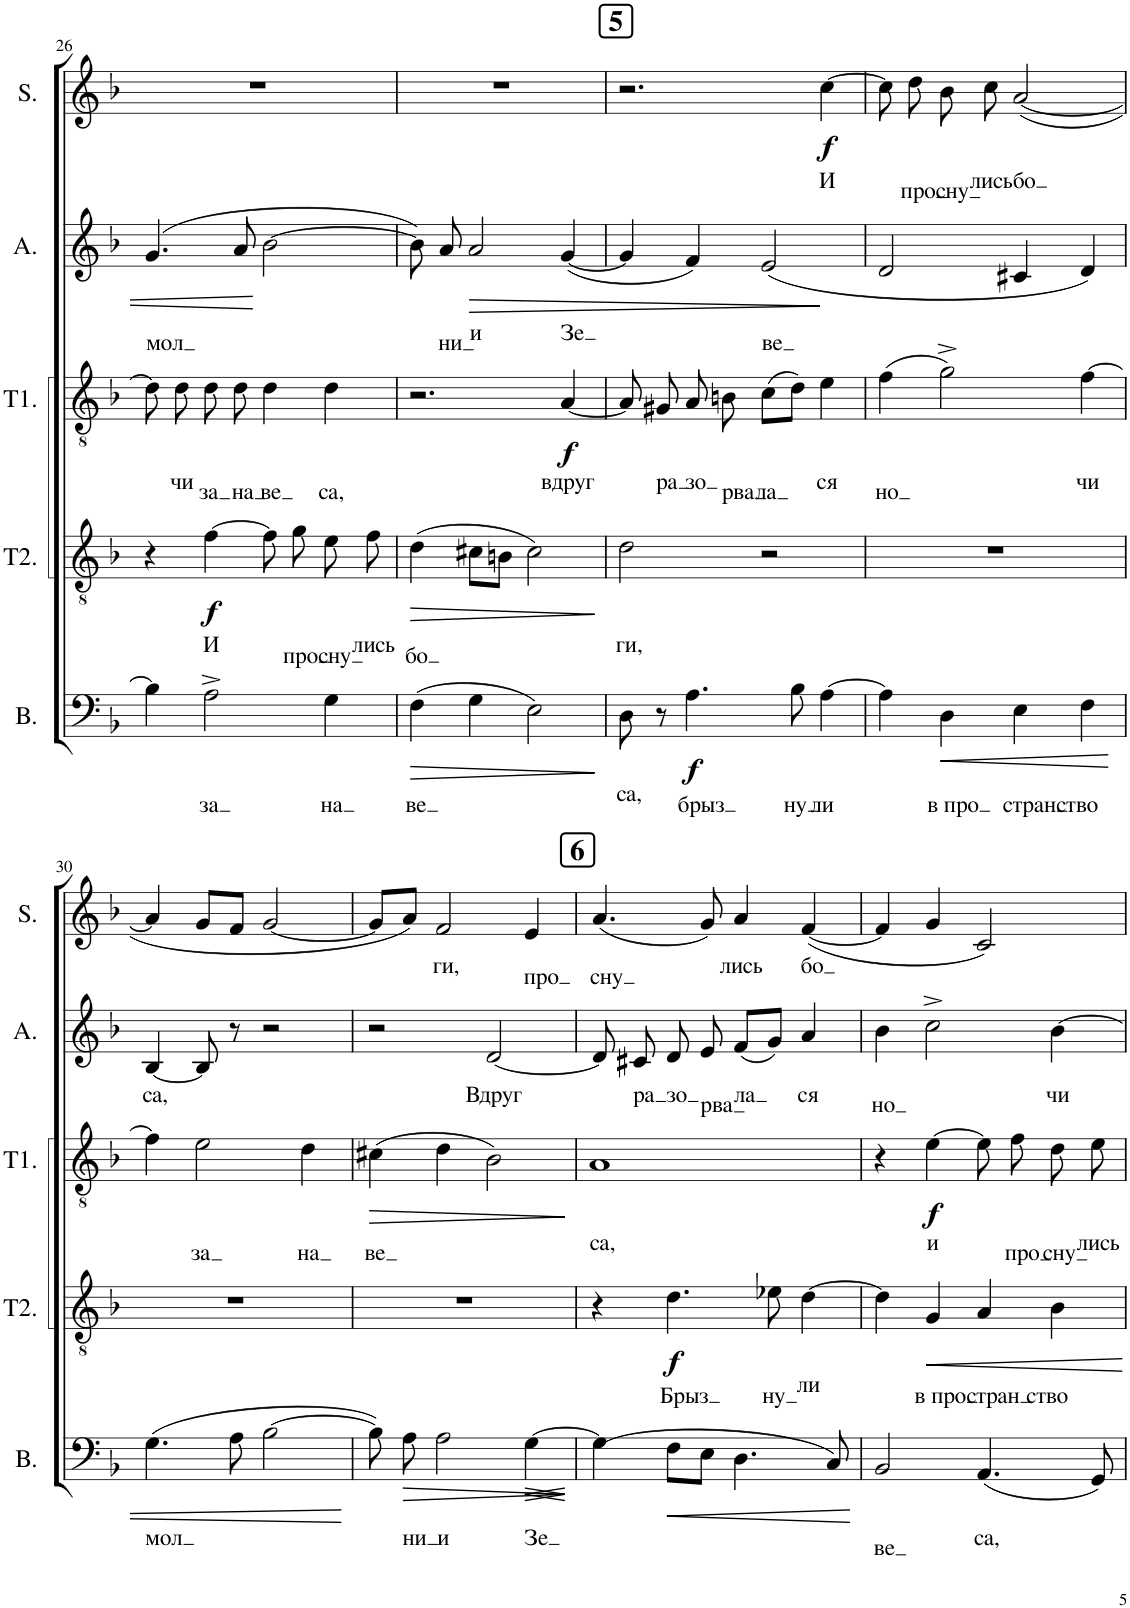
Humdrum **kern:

**kern	**text	**dynam	**kern	**text	**dynam	**kern	**text	**dynam	**kern	**text	**dynam	**kern	**text	**dynam
*part5	*part5	*part5	*part4	*part4	*part4	*part3	*part3	*part3	*part2	*part2	*part2	*part1	*part1	*part1
*staff5	*staff5	*staff5	*staff4	*staff4	*staff4	*staff3	*staff3	*staff3	*staff2	*staff2	*staff2	*staff1	*staff1	*staff1
*I"Bass	*	*	*I"Tenor 2	*	*	*I"Tenor 1	*	*	*I"Alto	*	*	*I"Soprano	*	*
*I'B.	*	*	*I'T2.	*	*	*I'T1.	*	*	*I'A.	*	*	*I'S.	*	*
!!LO:PB:g=z
*clefF4	*	*	*clefGv2	*	*	*clefGv2	*	*	*clefG2	*	*	*clefG2	*	*
*k[b-]	*	*	*k[b-]	*	*	*k[b-]	*	*	*k[b-]	*	*	*k[b-]	*	*
*M4/4	*	*	*M4/4	*	*	*M4/4	*	*	*M4/4	*	*	*M4/4	*	*
*met(c)	*	*	*met(c)	*	*	*met(c)	*	*	*met(c)	*	*	*met(c)	*	*
=26	=26	=26	=26	=26	=26	=26	=26	=26	=26	=26	=26	=26	=26	=26
!	!	!	!	!	!	!	!	!	!	!LO:LY:b	!	!	!	!
4B-\]	.	.	4r	.	.	8d\]	.	.	(4.g/	мол	.	1r	.	.
!	!	!	!	!	!	!	!LO:LY:b	!	!	!	!	!	!	!
.	.	.	.	.	.	8d\	чи	.	.	.	.	.	.	.
!	!LO:LY:b	!	!	!LO:LY:b	!LO:DY:b	!	!LO:LY:b	!	!	!	!	!	!	!
2A^\	за	.	[4f\	И	f	8d\	за	.	.	.	.	.	.	.
!	!	!	!	!	!	!	!LO:LY:b	!	!	!	!	!	!	!
.	.	.	.	.	.	8d\	на	.	8a/	.	.	.	.	.
!	!	!	!	!	!	!	!LO:LY:b	!	!	!	!	!	!	!
.	.	.	8f\]	.	.	4d\	ве	.	[2b-\	.	.	.	.	.
!	!	!	!	!LO:LY:b	!	!	!	!	!	!	!	!	!	!
.	.	.	8g\	про	.	.	.	.	.	.	.	.	.	.
!	!LO:LY:b	!	!	!LO:LY:b	!	!	!LO:LY:b	!	!	!	!	!	!	!
4G\	на	.	8e\	сну	.	4d\	са,	.	.	.	.	.	.	.
!	!	!	!	!LO:LY:b	!	!	!	!	!	!	!	!	!	!
.	.	.	8f\	лись	.	.	.	.	.	.	.	.	.	.
=27	=27	=27	=27	=27	=27	=27	=27	=27	=27	=27	=27	=27	=27	=27
!	!LO:LY:b	!LO:HP:b	!	!LO:LY:b	!LO:HP:b	!	!	!	!	!	!	!	!	!
(4F\	ве	>	(4d\	бо	>	2.r	.	.	8b-\])	.	.	1r	.	.
!	!	!	!	!	!	!	!	!	!	!LO:LY:b	!	!	!	!
.	.	.	.	.	.	.	.	.	8a/	ни	.	.	.	.
!	!	!	!	!	!	!	!	!	!	!LO:LY:b	!LO:HP:b	!	!	!
4G\	.	.	8c#X\L	.	.	.	.	.	2a/	и	>	.	.	.
.	.	.	8Bn\J	.	.	.	.	.	.	.	.	.	.	.
2E\)	.	.	2c#\)	.	.	.	.	.	.	.	.	.	.	.
!	!	!	!	!	!	!	!LO:LY:b	!LO:DY:b	!	!LO:LY:b	!	!	!	!
.	.	.	.	.	.	[4A/	вдруг	f	([4g/	Зе	.	.	.	.
.	.	]	.	.	]	.	.	.	.	.	.	.	.	.
!!LO:REH:place=s1:a:B:cj:fs=14:t=5
=28	=28	=28	=28	=28	=28	=28	=28	=28	=28	=28	=28	=28	=28	=28
!	!LO:LY:b	!	!	!LO:LY:b	!	!	!	!	!	!	!	!	!	!
8D\	са,	.	2d\	ги,	.	8A/]	.	.	4g/]	.	.	2.r	.	.
!	!	!	!	!	!	!	!LO:LY:b	!	!	!	!	!	!	!
8r	.	.	.	.	.	8G#X/	ра	.	.	.	.	.	.	.
!	!LO:LY:b	!LO:DY:b	!	!	!	!	!LO:LY:b	!	!	!	!	!	!	!
4.A\	брыз	f	.	.	.	8A/	зо	.	4f/)	.	.	.	.	.
!	!	!	!	!	!	!	!LO:LY:b	!	!	!	!	!	!	!
.	.	.	.	.	.	8Bn\	рва	.	.	.	.	.	.	.
!	!	!	!	!	!	!	!LO:LY:b	!	!	!LO:LY:b	!	!	!	!
.	.	.	2r	.	.	(8c\L	ла	.	(2e/	ве	.	.	.	.
!	!LO:LY:b	!	!	!	!	!	!	!	!	!	!	!	!	!
8B-\	ну	.	.	.	.	8d\J)	.	.	.	.	.	.	.	.
!	!LO:LY:b	!	!	!	!	!	!LO:LY:b	!	!	!	!	!	!LO:LY:b	!LO:DY:b
[4A\	ли	.	.	.	.	4e\	ся	.	.	.	.	[4cc\	И	f
.	.	.	.	.	.	.	.	.	.	.	]	.	.	.
=29	=29	=29	=29	=29	=29	=29	=29	=29	=29	=29	=29	=29	=29	=29
!	!	!	!	!	!	!	!LO:LY:b	!	!	!	!	!	!	!
4A\]	.	.	1r	.	.	(4f\	но	.	2d/	.	.	8cc\]	.	.
!	!	!	!	!	!	!	!	!	!	!	!	!	!LO:LY:b	!
.	.	.	.	.	.	.	.	.	.	.	.	8dd\	про	.
!	!LO:LY:b	!LO:HP:b	!	!	!	!	!	!	!	!	!	!	!LO:LY:b	!
4D\	в про	<	.	.	.	2g^\)	.	.	.	.	.	8b-\	сну	.
!	!	!	!	!	!	!	!	!	!	!	!	!	!LO:LY:b	!
.	.	.	.	.	.	.	.	.	.	.	.	8cc\	лись	.
!	!LO:LY:b	!	!	!	!	!	!	!	!	!	!	!	!LO:LY:b	!
4E\	стран	.	.	.	.	.	.	.	4c#X/	.	.	([2a/	бо	.
!	!LO:LY:b	!	!	!	!	!	!LO:LY:b	!	!	!	!	!	!	!
4F\	ство	.	.	.	.	[4f\	чи	.	4d/)	.	.	.	.	.
!!LO:LB:g=z
=30	=30	=30	=30	=30	=30	=30	=30	=30	=30	=30	=30	=30	=30	=30
!	!LO:LY:b	!	!	!	!	!	!	!	!	!LO:LY:b	!	!	!	!
(4.G\	мол	.	1r	.	.	4f\]	.	.	[4B-/	са,	.	4a/]	.	.
!	!	!	!	!	!	!	!LO:LY:b	!	!	!	!	!	!	!
.	.	.	.	.	.	2e\	за	.	8B-/]	.	.	8g/L	.	.
8A\	.	.	.	.	.	.	.	.	8r	.	.	8f/J	.	.
[2B-\	.	.	.	.	.	.	.	.	2r	.	.	[2g/	.	.
!	!	!	!	!	!	!	!LO:LY:b	!	!	!	!	!	!	!
.	.	.	.	.	.	4d\	на	.	.	.	.	.	.	.
.	.	[	.	.	.	.	.	.	.	.	.	.	.	.
=31	=31	=31	=31	=31	=31	=31	=31	=31	=31	=31	=31	=31	=31	=31
!	!	!	!	!	!	!	!LO:LY:b	!LO:HP:b	!	!	!	!	!	!
8B-\])	.	.	1r	.	.	(4c#X\	ве	>	2r	.	.	8g/L]	.	.
!	!LO:LY:b	!LO:HP:b	!	!	!	!	!	!	!	!	!	!	!	!
8A\	ни	>	.	.	.	.	.	.	.	.	.	8a/J)	.	.
!	!LO:LY:b	!	!	!	!	!	!	!	!	!	!	!	!LO:LY:b	!
2A\	и	.	.	.	.	4d\	.	.	.	.	.	2f/	ги,	.
!	!	!	!	!	!	!	!	!	!	!LO:LY:b	!	!	!	!
.	.	.	.	.	.	2B-\)	.	.	[2d/	Вдруг	.	.	.	.
!	!LO:LY:b	!LO:HP:b	!	!	!	!	!	!	!	!	!	!	!	!
!	!	!LO:HP:n=1:b	!	!	!	!	!	!	!	!	!	!	!LO:LY:b	!
[4G\	Зе	< >	.	.	.	.	.	.	.	.	.	4e/	про	.
.	.	] [	.	.	.	.	.	]	.	.	.	.	.	.
!!LO:REH:place=s1:a:B:cj:fs=14:t=6
=32	=32	=32	=32	=32	=32	=32	=32	=32	=32	=32	=32	=32	=32	=32
!	!	!	!	!	!	!	!LO:LY:b	!	!	!	!	!	!LO:LY:b	!
(4G\]	.	.	4r	.	.	1A	са,	.	8d/]	.	.	(4.a/	сну	.
!	!	!	!	!	!	!	!	!	!	!LO:LY:b	!	!	!	!
.	.	.	.	.	.	.	.	.	8c#X/	ра	.	.	.	.
!	!	!LO:HP:n=1:b	!	!LO:LY:b	!LO:DY:b	!	!	!	!	!LO:LY:b	!	!	!	!
8F\L	.	] <	4.d\	Брыз	f	.	.	.	8d/	зо	.	.	.	.
!	!	!	!	!	!	!	!	!	!	!LO:LY:b	!	!	!	!
8E\J	.	.	.	.	.	.	.	.	8e/	рва	.	8g/)	.	.
!	!	!	!	!	!	!	!	!	!	!LO:LY:b	!	!	!LO:LY:b	!
4.D\	.	.	.	.	.	.	.	.	(8f/L	ла	.	4a/	лись	.
!	!	!	!	!LO:LY:b	!	!	!	!	!	!	!	!	!	!
.	.	.	8e-X\	ну	.	.	.	.	8g/J)	.	.	.	.	.
!	!	!	!	!LO:LY:b	!	!	!	!	!	!LO:LY:b	!	!	!LO:LY:b	!
.	.	.	[4d\	ли	.	.	.	.	4a/	ся	.	([4f/	бо	.
8C/)	.	.	.	.	.	.	.	.	.	.	.	.	.	.
.	.	[	.	.	.	.	.	.	.	.	.	.	.	.
=33	=33	=33	=33	=33	=33	=33	=33	=33	=33	=33	=33	=33	=33	=33
!	!LO:LY:b	!	!	!	!	!	!	!	!	!LO:LY:b	!	!	!	!
2BB-/	ве	.	4d\]	.	.	4r	.	.	4b-\	но	.	4f/]	.	.
!	!	!	!	!LO:LY:b	!	!	!LO:LY:b	!LO:DY:b	!	!	!	!	!	!
.	.	.	4G/	в про	.	[4e\	и	f	2cc^\	.	.	4g/	.	.
!	!LO:LY:b	!	!	!LO:LY:b	!	!	!	!	!	!	!	!	!	!
(4.AA/	са,	.	4A/	стран	.	8e\]	.	.	.	.	.	2c/)	.	.
!	!	!	!	!	!	!	!LO:LY:b	!	!	!	!	!	!	!
.	.	.	.	.	.	8f\	про	.	.	.	.	.	.	.
!	!	!	!	!LO:LY:b	!	!	!LO:LY:b	!	!	!LO:LY:b	!	!	!	!
.	.	.	4B-\	ство	.	8d\	сну	.	[4b-\	чи	.	.	.	.
!	!	!	!	!	!	!	!LO:LY:b	!	!	!	!	!	!	!
8GG/)	.	.	.	.	.	8e\	лись	.	.	.	.	.	.	.
=	=	=	=	=	=	=	=	=	=	=	=	=	=	=
*-	*-	*-	*-	*-	*-	*-	*-	*-	*-	*-	*-	*-	*-	*-
